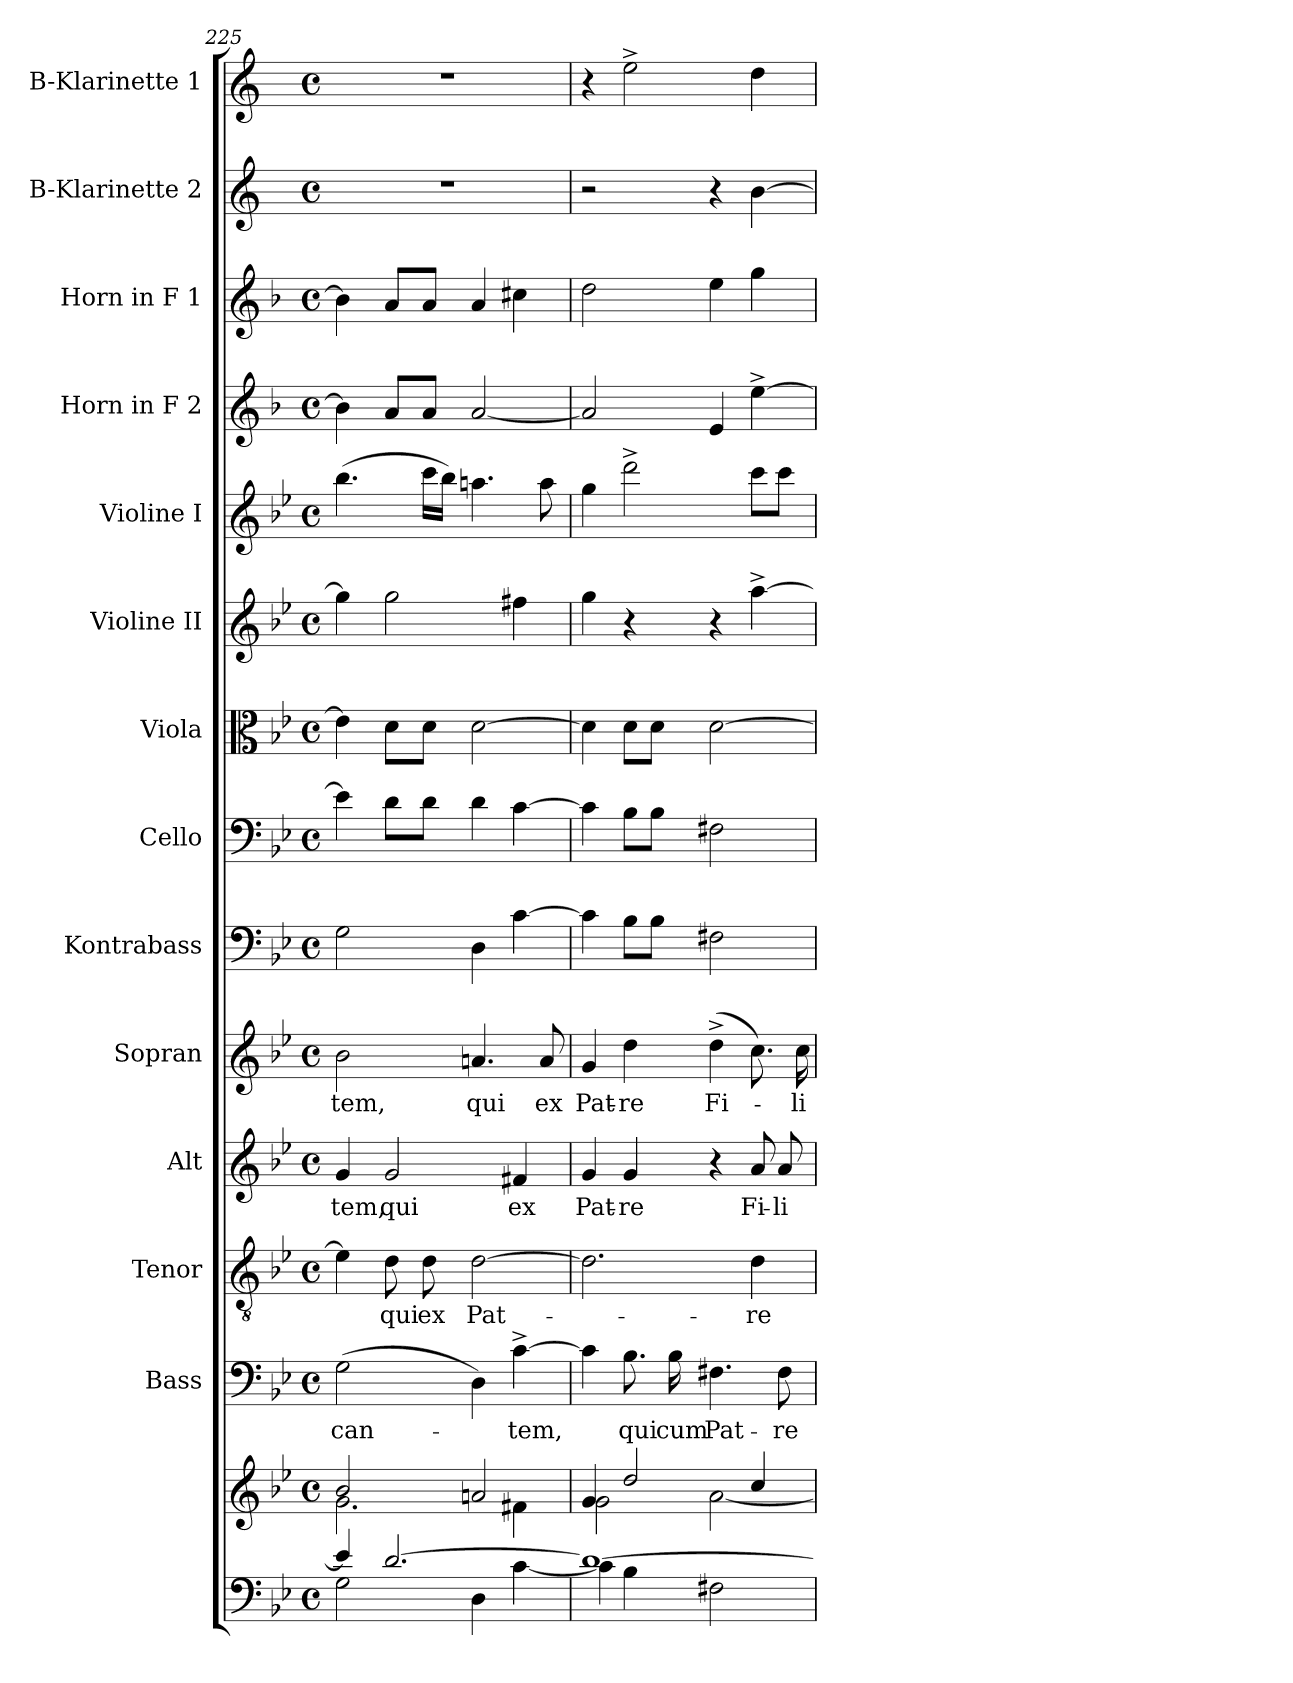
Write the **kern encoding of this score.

**kern	**kern	**kern	**text	**kern	**text	**kern	**text	**kern	**text	**kern	**kern	**kern	**kern	**kern	**kern	**kern	**kern	**kern
*part14	*part14	*part13	*part13	*part12	*part12	*part11	*part11	*part10	*part10	*part9	*part8	*part7	*part6	*part5	*part4	*part3	*part2	*part1
*staff15	*staff14	*staff13	*staff13	*staff12	*staff12	*staff11	*staff11	*staff10	*staff10	*staff9	*staff8	*staff7	*staff6	*staff5	*staff4	*staff3	*staff2	*staff1
*	*	*I"Bass	*	*I"Tenor	*	*I"Alt	*	*I"Sopran	*	*I"Kontrabass	*I"Cello	*I"Viola	*I"Violine II	*I"Violine I	*I"Horn in F 2	*I"Horn in F 1	*I"B-Klarinette 2	*I"B-Klarinette 1
*	*	*I'B.	*	*I'T.	*	*I'A.	*	*I'S.	*	*I'Kb.	*	*I'Vla.	*I'Vl. II	*I'Vl. I	*	*	*I'B Kl. 2	*I'B Kl. 1
*clefF4	*clefG2	*clefF4	*	*clefGv2	*	*clefG2	*	*clefG2	*	*clefF4	*clefF4	*clefC3	*clefG2	*clefG2	*clefG2	*clefG2	*clefG2	*clefG2
*	*	*	*	*	*	*	*	*	*	*ITrd7c12	*	*	*	*	*ITrd4c7	*ITrd4c7	*ITrd1c2	*ITrd1c2
*k[b-e-]	*k[b-e-]	*k[b-e-]	*	*k[b-e-]	*	*k[b-e-]	*	*k[b-e-]	*	*k[b-e-]	*k[b-e-]	*k[b-e-]	*k[b-e-]	*k[b-e-]	*k[b-e-]	*k[b-e-]	*k[b-e-]	*k[b-e-]
*B-:	*B-:	*B-:	*	*B-:	*	*B-:	*	*B-:	*	*B-:	*B-:	*B-:	*B-:	*B-:	*B-:	*B-:	*B-:	*B-:
*M4/4	*M4/4	*M4/4	*	*M4/4	*	*M4/4	*	*M4/4	*	*M4/4	*M4/4	*M4/4	*M4/4	*M4/4	*M4/4	*M4/4	*M4/4	*M4/4
*met(c)	*met(c)	*met(c)	*	*met(c)	*	*met(c)	*	*met(c)	*	*met(c)	*met(c)	*met(c)	*met(c)	*met(c)	*met(c)	*met(c)	*met(c)	*met(c)
=225	=225	=225	=225	=225	=225	=225	=225	=225	=225	=225	=225	=225	=225	=225	=225	=225	=225	=225
*^	*^	*	*	*	*	*	*	*	*	*	*	*	*	*	*	*	*	*
!	!	!	!	!	!LO:LY:b	!	!	!	!LO:LY:b	!	!LO:LY:b	!	!	!	!	!	!	!	!	!
4e-/]	2G\	2b-/	2.g\	(>2G\	-can-	4e-\]	.	4g/	-tem,	2b-\	-tem,	2GG\	4e-\]	4e-\]	4gg\]	(>4.bb-\	4e-\]	4e-\]	1r	1r
!	!	!	!	!	!	!	!LO:LY:b	!	!LO:LY:b	!	!	!	!	!	!	!	!	!	!	!
[>2.d/	.	.	.	.	.	8d\	qui	2g/	qui	.	.	.	8d\L	8d\L	2gg\	.	8d/L	8d/L	.	.
!	!	!	!	!	!	!	!LO:LY:b	!	!	!	!	!	!	!	!	!	!	!	!	!
.	.	.	.	.	.	8d\	ex	.	.	.	.	.	8d\J	8d\J	.	16ccc\LL	8d/J	8d/J	.	.
.	.	.	.	.	.	.	.	.	.	.	.	.	.	.	.	16bb-\JJ)	.	.	.	.
!	!	!	!	!	!	!	!LO:LY:b	!	!	!	!LO:LY:b	!	!	!	!	!	!	!	!	!
.	4D\	2an/	.	4D\)	.	[2d\	Pat-	.	.	4.an/	qui	4DD\	4d\	[2d\	.	4.aan\	[2d/	4d/	.	.
!	!	!	!	!	!LO:LY:b	!	!	!	!LO:LY:b	!	!	!	!	!	!	!	!	!	!	!
.	[<4c\	.	4f#X\	[4c^>\	-tem,	.	.	4f#X/	ex	.	.	[4C\	[4c\	.	4ff#X\	.	.	4f#X\	.	.
!	!	!	!	!	!	!	!	!	!	!	!LO:LY:b	!	!	!	!	!	!	!	!	!
.	.	.	.	.	.	.	.	.	.	8a/	ex	.	.	.	.	8aa\	.	.	.	.
!!LO:PB:g=z
=226	=226	=226	=226	=226	=226	=226	=226	=226	=226	=226	=226	=226	=226	=226	=226	=226	=226	=226	=226	=226
!	!	!	!	!	!	!	!	!	!LO:LY:b	!	!LO:LY:b	!	!	!	!	!	!	!	!	!
1d_	4c\]	4g/	2g\	4c\]	.	2.d\]	.	4g/	Pat-	4g/	Pat-	4C\]	4c\]	4d\]	4gg\	4gg\	2d/]	2g\	2r	4r
!	!	!	!	!	!LO:LY:b	!	!	!	!LO:LY:b	!	!LO:LY:b	!	!	!	!	!	!	!	!	!
.	4B-\	2dd/	.	8.B-\	qui	.	.	4g/	-re	4dd\	-re	8BB-\L	8B-\L	8d\L	4r	2ddd^>\	.	.	.	2dd^>\
.	.	.	.	.	.	.	.	.	.	.	.	8BB-\J	8B-\J	8d\J	.	.	.	.	.	.
!	!	!	!	!	!LO:LY:b	!	!	!	!	!	!	!	!	!	!	!	!	!	!	!
.	.	.	.	16B-\	cum	.	.	.	.	.	.	.	.	.	.	.	.	.	.	.
!	!	!	!	!	!LO:LY:b	!	!	!	!	!	!LO:LY:b	!	!	!	!	!	!	!	!	!
.	2F#X\	.	[<2a\	4.F#X\	Pat-	.	.	4r	.	(>4dd^>\	Fi-	2FF#X\	2F#X\	[2d\	4r	.	4A/	4a\	4r	.
!	!	!	!	!	!	!	!LO:LY:b	!	!LO:LY:b	!	!	!	!	!	!	!	!	!	!	!
.	.	4cc/	.	.	.	4d\	-re	8a/	Fi-	8.cc\)	.	.	.	.	[4aa^>\	8ccc\L	[4a^>\	4cc\	[4a\	4cc\
!	!	!	!	!	!LO:LY:b	!	!	!	!LO:LY:b	!	!	!	!	!	!	!	!	!	!	!
.	.	.	.	8F#\	-re	.	.	8a/	-li-	.	.	.	.	.	.	8ccc\J	.	.	.	.
!	!	!	!	!	!	!	!	!	!	!	!LO:LY:b	!	!	!	!	!	!	!	!	!
.	.	.	.	.	.	.	.	.	.	16cc\	-li-	.	.	.	.	.	.	.	.	.
*v	*v	*	*	*	*	*	*	*	*	*	*	*	*	*	*	*	*	*	*	*
*	*v	*v	*	*	*	*	*	*	*	*	*	*	*	*	*	*	*	*	*
=	=	=	=	=	=	=	=	=	=	=	=	=	=	=	=	=	=	=
*-	*-	*-	*-	*-	*-	*-	*-	*-	*-	*-	*-	*-	*-	*-	*-	*-	*-	*-
